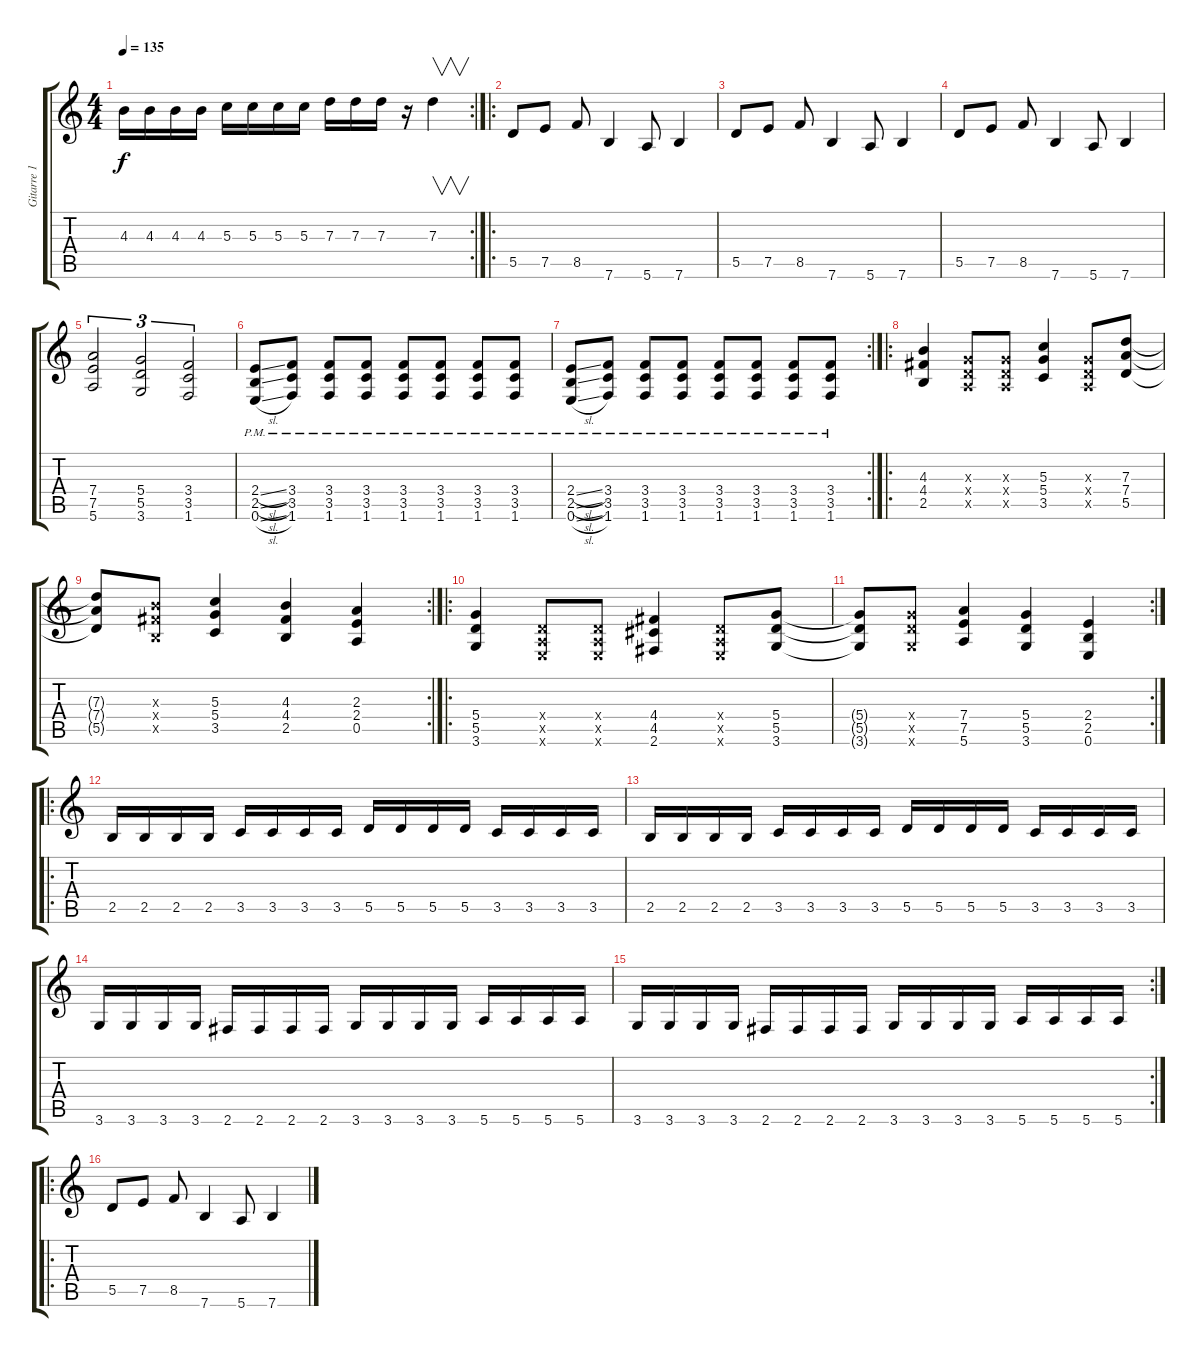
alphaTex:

\track ("Gitarre 1" "Gitarre 1") {instrument overdrivenguitar}
\staff {score tabs}
\tuning (E4 B3 G3 D3 A2 E2) {hide}
\rc 2
\ts (4 4)
\tempo 135
\clef g2
\ks c
4.3.16{dy f} 4.3.16 4.3.16 4.3.16 5.3.16 5.3.16 5.3.16 5.3.16 7.3.16 7.3.16 7.3.16 r.16 7.3.4{v} |
\ro
5.5.8 7.5.8 8.5.8 7.6.4 5.6.8 7.6.4 |
5.5.8 7.5.8 8.5.8 7.6.4 5.6.8 7.6.4 |
5.5.8 7.5.8 8.5.8 7.6.4 5.6.8 7.6.4 |
(7.4 7.5 5.6).2{tu (3 2)} (5.4 5.5 3.6).2{tu (3 2)} (3.4 3.5 1.6).2{tu (3 2)} |
(2.4{sl pm} 2.5{sl pm} 0.6{sl pm}).8 (3.4{pm} 3.5{pm} 1.6{pm}).8 (3.4{pm} 3.5{pm} 1.6{pm}).8 (3.4{pm} 3.5{pm} 1.6{pm}).8 (3.4{pm} 3.5{pm} 1.6{pm}).8 (3.4{pm} 3.5{pm} 1.6{pm}).8 (3.4{pm} 3.5{pm} 1.6{pm}).8 (3.4{pm} 3.5{pm} 1.6{pm}).8 |
\rc 2
(2.4{sl pm} 2.5{sl pm} 0.6{sl pm}).8 (3.4{pm} 3.5{pm} 1.6{pm}).8 (3.4{pm} 3.5{pm} 1.6{pm}).8 (3.4{pm} 3.5{pm} 1.6{pm}).8 (3.4{pm} 3.5{pm} 1.6{pm}).8 (3.4{pm} 3.5{pm} 1.6{pm}).8 (3.4{pm} 3.5{pm} 1.6{pm}).8 (3.4{pm} 3.5{pm} 1.6{pm}).8 |
\ro
(4.3 4.4 2.5).4 (0.3{x} 0.4{x} 0.5{x}).8 (0.3{x} 0.4{x} 0.5{x}).8 (5.3 5.4 3.5).4 (0.3{x} 0.4{x} 0.5{x}).8 (7.3 7.4 5.5).8 |
\rc 2
(7.3{t} 7.4{t} 5.5{t}).8 (4.3{x} 4.4{x} 2.5{x}).8 (5.3 5.4 3.5).4 (4.3 4.4 2.5).4 (2.3 2.4 0.5).4 |
\ro
(5.4 5.5 3.6).4 (0.4{x} 0.5{x} 0.6{x}).8 (0.4{x} 0.5{x} 0.6{x}).8 (4.4 4.5 2.6).4 (0.4{x} 0.5{x} 0.6{x}).8 (5.4 5.5 3.6).8 |
\rc 2
(5.4{t} 5.5{t} 3.6{t}).8 (5.4{x} 5.5{x} 3.6{x}).8 (7.4 7.5 5.6).4 (5.4 5.5 3.6).4 (2.4 2.5 0.6).4 |
\ro
2.5.16 2.5.16 2.5.16 2.5.16 3.5.16 3.5.16 3.5.16 3.5.16 5.5.16 5.5.16 5.5.16 5.5.16 3.5.16 3.5.16 3.5.16 3.5.16 |
2.5.16 2.5.16 2.5.16 2.5.16 3.5.16 3.5.16 3.5.16 3.5.16 5.5.16 5.5.16 5.5.16 5.5.16 3.5.16 3.5.16 3.5.16 3.5.16 |
3.6.16 3.6.16 3.6.16 3.6.16 2.6.16 2.6.16 2.6.16 2.6.16 3.6.16 3.6.16 3.6.16 3.6.16 5.6.16 5.6.16 5.6.16 5.6.16 |
\rc 2
3.6.16 3.6.16 3.6.16 3.6.16 2.6.16 2.6.16 2.6.16 2.6.16 3.6.16 3.6.16 3.6.16 3.6.16 5.6.16 5.6.16 5.6.16 5.6.16 |
\ro
5.5.8 7.5.8 8.5.8 7.6.4 5.6.8 7.6.4
